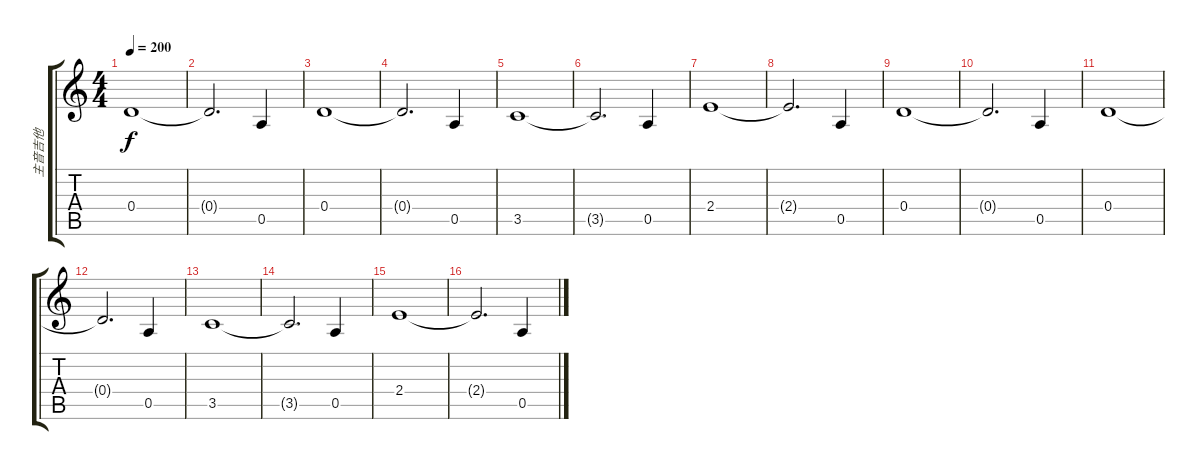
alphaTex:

\track ("主音吉他" "主音吉他") {instrument electricguitarclean}
\staff {score tabs}
\tuning (E4 B3 G3 D3 A2 E2) {hide}
\ts (4 4)
\tempo 200
\clef g2
\ks c
0.4.1{dy f} |
0.4{t}.2{d} 0.5.4 |
0.4.1 |
0.4{t}.2{d} 0.5.4 |
3.5.1 |
3.5{t}.2{d} 0.5.4 |
2.4.1 |
2.4{t}.2{d} 0.5.4 |
0.4.1 |
0.4{t}.2{d} 0.5.4 |
0.4.1 |
0.4{t}.2{d} 0.5.4 |
3.5.1 |
3.5{t}.2{d} 0.5.4 |
2.4.1 |
2.4{t}.2{d} 0.5.4
